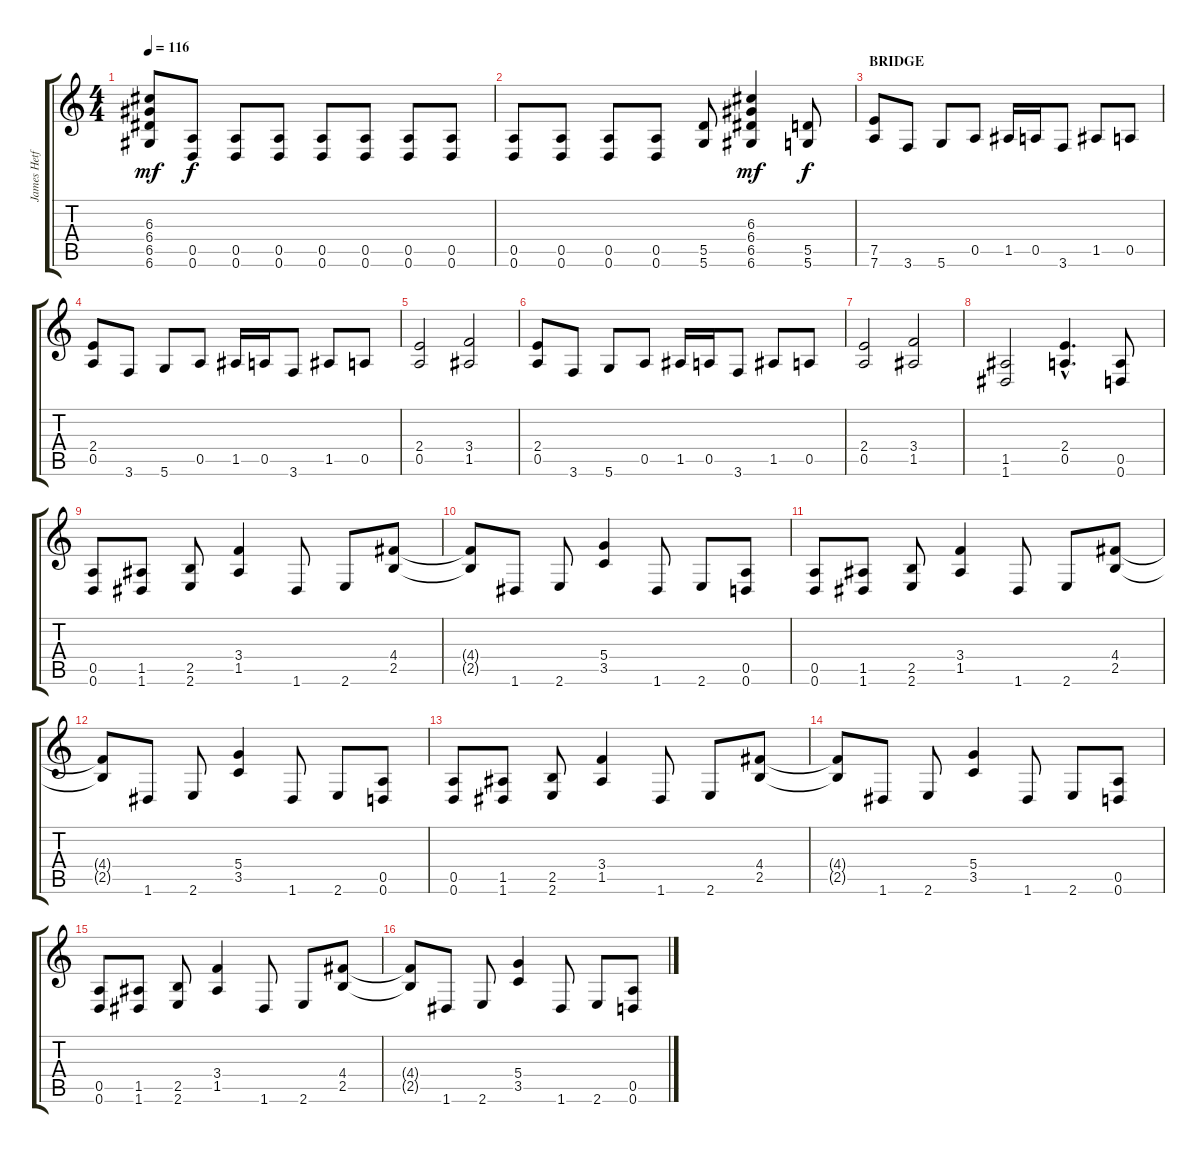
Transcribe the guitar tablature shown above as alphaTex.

\track ("James Hetfeild (Rhythm)" "James Hetf") {instrument overdrivenguitar}
\staff {score tabs}
\tuning (E4 B3 G3 D3 A2 D2) {hide}
\ts (4 4)
\tempo 116
\clef g2
\ks c
(6.3 6.4 6.5 6.6).8{dy mf} (0.5 0.6).8{dy f} (0.5 0.6).8 (0.5 0.6).8 (0.5 0.6).8 (0.5 0.6).8 (0.5 0.6).8 (0.5 0.6).8 |
(0.5 0.6).8 (0.5 0.6).8 (0.5 0.6).8 (0.5 0.6).8 (5.5 5.6).8 (6.3 6.4 6.5 6.6).4{dy mf} (5.5 5.6).8{dy f} |
\section ("" "BRIDGE")
(7.5 7.6).8 3.6.8 5.6.8 0.5.8 1.5.16 0.5.16 3.6.8 1.5.8 0.5.8 |
(2.4 0.5).8 3.6.8 5.6.8 0.5.8 1.5.16 0.5.16 3.6.8 1.5.8 0.5.8 |
(2.4 0.5).2 (3.4 1.5).2 |
(2.4 0.5).8 3.6.8 5.6.8 0.5.8 1.5.16 0.5.16 3.6.8 1.5.8 0.5.8 |
(2.4 0.5).2 (3.4 1.5).2 |
(1.5 1.6).2 (2.4{hac} 0.5{hac}).4{d} (0.5 0.6).8 |
(0.5 0.6).8 (1.5 1.6).8 (2.5 2.6).8 (3.4 1.5).4 1.6.8 2.6.8 (4.4 2.5).8 |
(4.4{t} 2.5{t}).8 1.6.8 2.6.8 (5.4 3.5).4 1.6.8 2.6.8 (0.5 0.6).8 |
(0.5 0.6).8 (1.5 1.6).8 (2.5 2.6).8 (3.4 1.5).4 1.6.8 2.6.8 (4.4 2.5).8 |
(4.4{t} 2.5{t}).8 1.6.8 2.6.8 (5.4 3.5).4 1.6.8 2.6.8 (0.5 0.6).8 |
(0.5 0.6).8 (1.5 1.6).8 (2.5 2.6).8 (3.4 1.5).4 1.6.8 2.6.8 (4.4 2.5).8 |
(4.4{t} 2.5{t}).8 1.6.8 2.6.8 (5.4 3.5).4 1.6.8 2.6.8 (0.5 0.6).8 |
(0.5 0.6).8 (1.5 1.6).8 (2.5 2.6).8 (3.4 1.5).4 1.6.8 2.6.8 (4.4 2.5).8 |
(4.4{t} 2.5{t}).8 1.6.8 2.6.8 (5.4 3.5).4 1.6.8 2.6.8 (0.5 0.6).8
